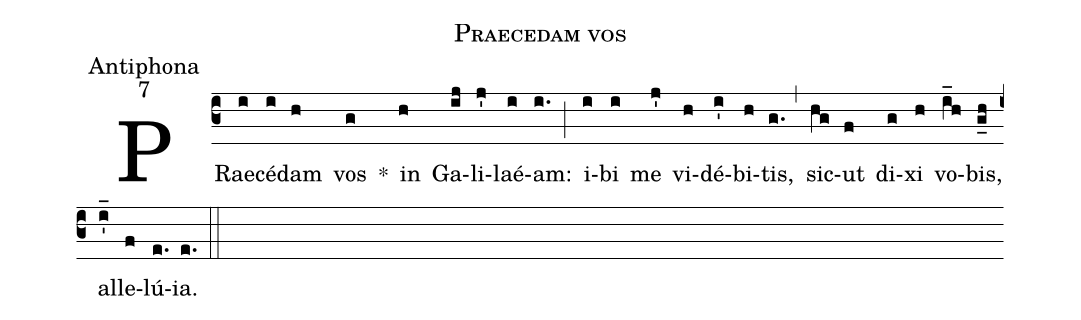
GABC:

name:Praecedam vos;
office-part:Antiphona;
mode:7;
%%
(c3) PRae(i)cé(i)dam(h) vos(g) *() in(h) Ga(ij)li(j')laé(i)am:(i.) (;) i(i)bi(i) me(j') vi(h)dé(i')bi(h)tis,(g.) (,) sic(hg)ut(f) di(g)xi(h) vo(i_h)bis,(g_h) al(i'_)le(f)lú(e.)ia.(e.) (::)
